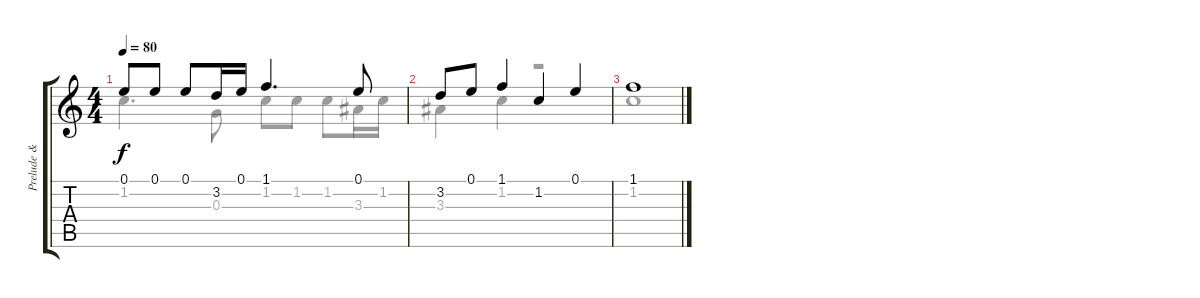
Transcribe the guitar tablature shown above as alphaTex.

\track ("Prelude & Fugue BWV 553 " "Prelude & ") {instrument acousticguitarnylon}
\staff {score tabs}
\tuning (E4 B3 G3 D3 A2 E2) {hide}
\voice
\ts (4 4)
\tempo 80
\clef g2
\ks c
0.1.8{dy f} 0.1.8 0.1.8 3.2.16 0.1.16 1.1.4{d} 0.1.8 |
3.2.8 0.1.8 1.1.4 1.2.4 0.1.4 |
1.1.1
\voice
\clef g2
\ottava regular
\simile none
\ks c
1.2.4{d dy f} 0.3.8 1.2.8 1.2.8 1.2.8 3.3.16 1.2.16 |
3.3.4 1.2.4 r.2 |
1.2.1
